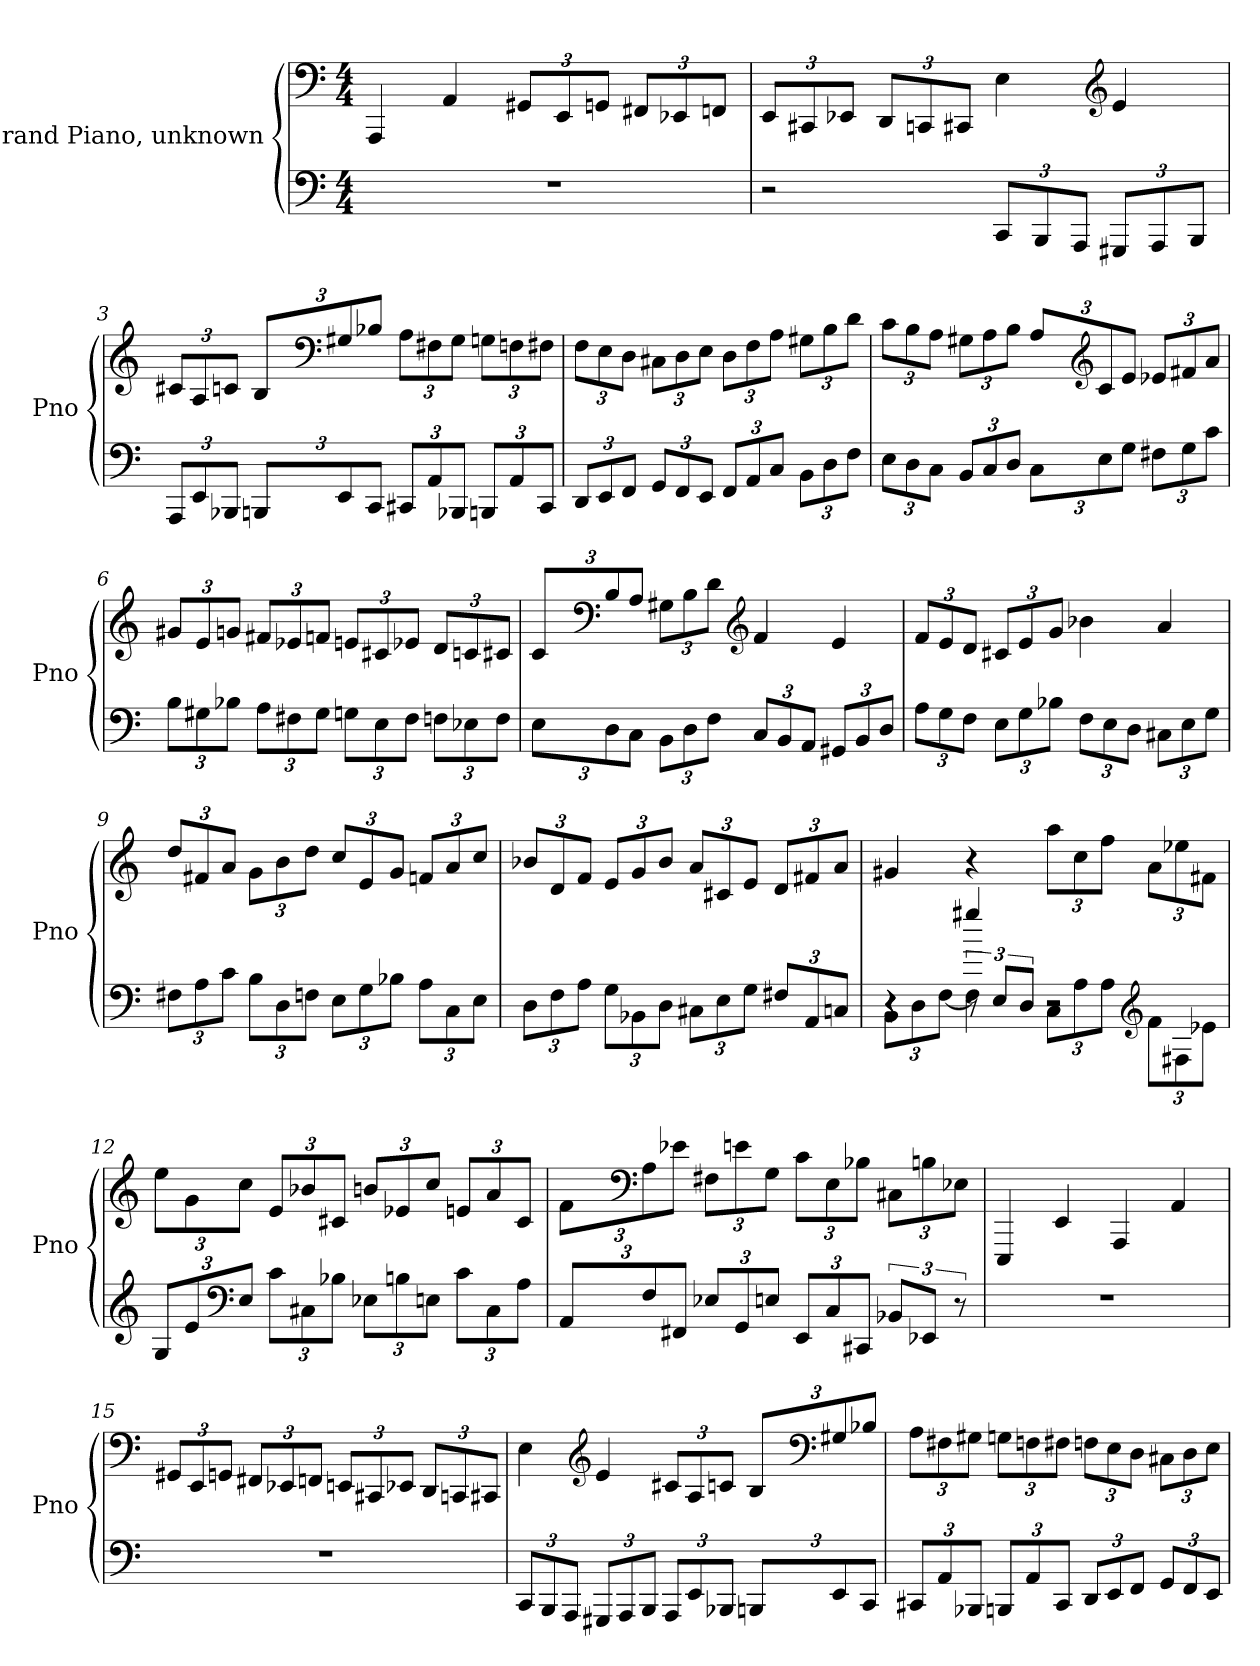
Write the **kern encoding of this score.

**kern	**kern
*part1	*part1
*staff2	*staff1
*I"Grand Piano, unknown	*
*I'Pno	*
*clefF4	*clefF4
*k[]	*k[]
*M4/4	*M4/4
*MM120	*MM120
=1	=1
1r	4AAA/
.	4AA/
*	*Xbrackettup
.	12GG#X/L
.	12EE/
.	12GGn/J
.	12FF#X/L
.	12EE-X/
.	12FFn/J
=2	=2
2r	12EE/L
.	12CC#X/
.	12EE-X/J
.	12DD/L
.	12CCn/
.	12CC#X/J
*Xbrackettup	*
12CC/L	4E\
12BBB/	.
12AAA/J	.
*	*clefG2
12GGG#X/L	4e/
12AAA/	.
12BBB/J	.
!!LO:LB:g=z
=3	=3
12AAA/L	12c#X/L
12EE/	12A/
12BBB-X/J	12cn/J
12BBBn/L	12B/L
*	*clefF4
12EE/	12G#X/
12CC/J	12B-X/J
12CC#X/L	12A\L
12AA/	12F#X\
12BBB-X/J	12G#\J
12BBBn/L	12Gn\L
12AA/	12Fn\
12CC#/J	12F#X\J
=4	=4
12DD/L	12F\L
12EE/	12E\
12FF/J	12D\J
12GG/L	12C#X\L
12FF/	12D\
12EE/J	12E\J
12FF/L	12D\L
12AA/	12F\
12C/J	12A\J
12BB\L	12G#X\L
12D\	12B\
12F\J	12d\J
!!LO:LB:g=z
=5	=5
12E\L	12c\L
12D\	12B\
12C\J	12A\J
12BB/L	12G#X\L
12C/	12A\
12D/J	12B\J
12C\L	12A/L
*	*clefG2
12E\	12c/
12G\J	12e/J
12F#X\L	12e-X/L
12G\	12f#X/
12c\J	12a/J
=6	=6
12B\L	12g#X/L
12G#X\	12e/
12B-X\J	12gn/J
12A\L	12f#X/L
12F#X\	12e-X/
12G#\J	12fn/J
12Gn\L	12en/L
12E\	12c#X/
12F#\J	12e-X/J
12Fn\L	12d/L
12E-X\	12cn/
12F\J	12c#X/J
!!LO:LB:g=z
=7	=7
12E\L	12c/L
*	*clefF4
12D\	12B/
12C\J	12A/J
12BB\L	12G#X\L
12D\	12B\
12F\J	12d\J
*	*clefG2
12C/L	4f/
12BB/	.
12AA/J	.
12GG#X/L	4e/
12BB/	.
12D/J	.
=8	=8
12A\L	12f/L
12G\	12e/
12F\J	12d/J
12E\L	12c#X/L
12G\	12e/
12B-X\J	12g/J
12F\L	4b-X\
12E\	.
12D\J	.
12C#X\L	4a/
12E\	.
12G\J	.
=9	=9
12F#X\L	12dd/L
12A\	12f#X/
12c\J	12a/J
12B\L	12g\L
12D\	12b\
12Fn\J	12dd\J
12E\L	12cc/L
12G\	12e/
12B-X\J	12g/J
12A\L	12fn/L
12C\	12a/
12E\J	12cc/J
!!LO:LB:g=z
=10	=10
12D\L	12b-X/L
12F\	12d/
12A\J	12f/J
12G\L	12e/L
12BB-X\	12g/
12D\J	12b-/J
12C#X\L	12a/L
12E\	12c#X/
12G\J	12e/J
12F#X/L	12d/L
12AA/	12f#X/
12Cn/J	12a/J
=11	=11
*^	*
*	*^	*
4r	12BB\L	4r	4g#X/
.	12D\	.	.
.	[12F\J	.	.
*	*	*brackettup	*
4gg#X/	4F\]	12r	4r
.	.	12E/L	.
.	.	12D/J	.
*	*Xbrackettup	*	*
2r	12C\L	2r	12aa\L
.	12A\	.	12cc\
.	12A\J	.	12ff\J
*clefG2	*	*	*
.	12f\L	.	12a\L
.	12F#X\	.	12ee-X\
.	12e-X\J	.	12f#X\J
*v	*v	*v	*
!!LO:LB:g=z
=12	=12
12G/L	12ee\L
12e/	12g\
*clefF4	*
12E/J	12cc\J
12c\L	12e/L
12C#X\	12b-X/
12B-X\J	12c#X/J
12E-X\L	12bn/L
12Bn\	12e-X/
12En\J	12cc/J
12c\L	12en/L
12C#\	12a/
12A\J	12c#/J
=13	=13
12AA/L	12f\L
*	*clefF4
12F/	12A\
12FF#X/J	12e-X\J
12E-X/L	12F#X\L
12GG/	12en\
12En/J	12G\J
12EE/L	12c\L
12C/	12E\
12CC#X/J	12B-X\J
*brackettup	*
12BB-X/L	12C#X\L
12EE-X/J	12Bn\
12r	12E-X\J
=14	=14
1r	4EEE/
.	4EE/
.	4AAA/
.	4AA/
!!LO:PB:g=z
=15	=15
1r	12GG#X/L
.	12EE/
.	12GGn/J
.	12FF#X/L
.	12EE-X/
.	12FFn/J
.	12EEn/L
.	12CC#X/
.	12EE-X/J
.	12DD/L
.	12CCn/
.	12CC#X/J
=16	=16
*Xbrackettup	*
12CC/L	4E\
12BBB/	.
12AAA/J	.
*	*clefG2
12GGG#X/L	4e/
12AAA/	.
12BBB/J	.
12AAA/L	12c#X/L
12EE/	12A/
12BBB-X/J	12cn/J
12BBBn/L	12B/L
*	*clefF4
12EE/	12G#X/
12CC/J	12B-X/J
!!LO:LB:g=z
=17	=17
12CC#X/L	12A\L
12AA/	12F#X\
12BBB-X/J	12G#X\J
12BBBn/L	12Gn\L
12AA/	12Fn\
12CC#/J	12F#X\J
12DD/L	12Fn\L
12EE/	12E\
12FF/J	12D\J
12GG/L	12C#X\L
12FF/	12D\
12EE/J	12E\J
=	=
*-	*-
